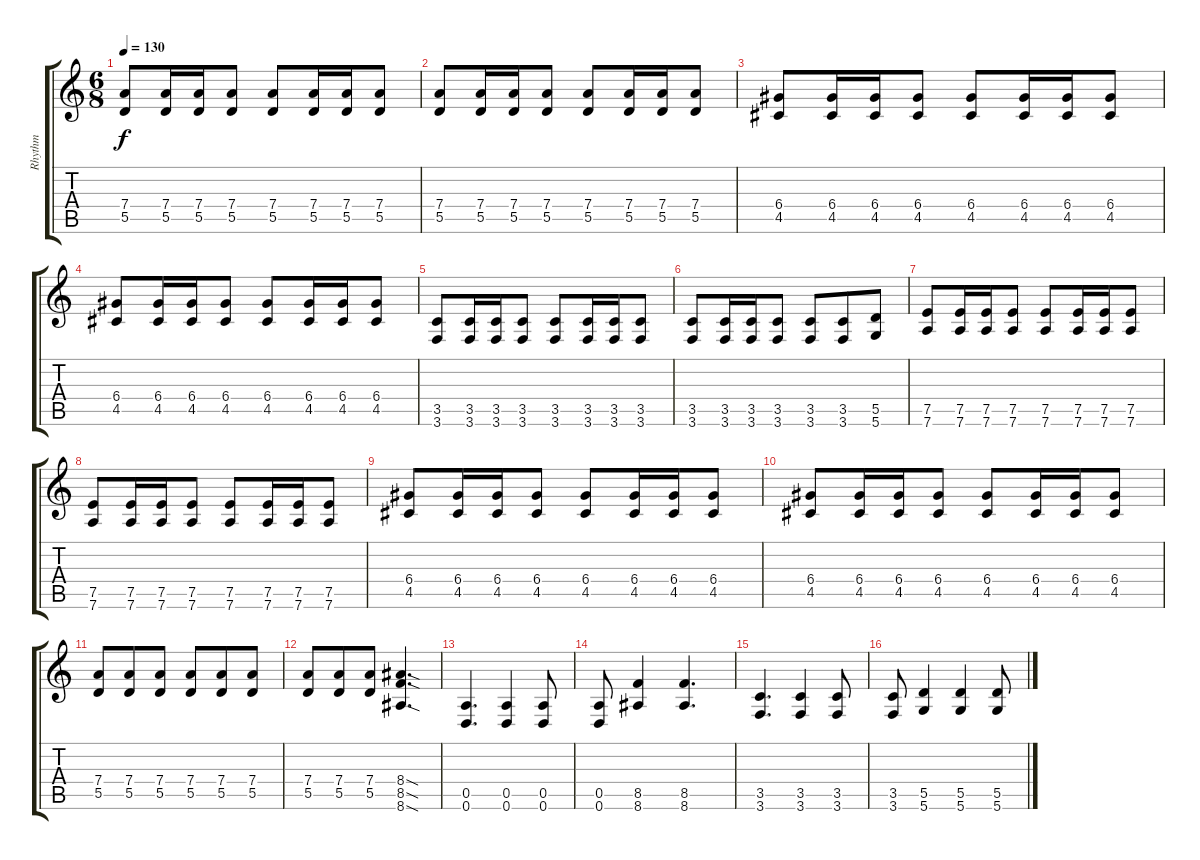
\track ("Rhythm" "Rhythm") {instrument distortionguitar}
\staff {score tabs}
\tuning (E4 B3 G3 D3 A2 D2) {hide}
\ts (6 8)
\tempo 130
\clef g2
\ks c
(7.4 5.5).8{dy f} (7.4 5.5).16 (7.4 5.5).16 (7.4 5.5).8 (7.4 5.5).8 (7.4 5.5).16 (7.4 5.5).16 (7.4 5.5).8 |
(7.4 5.5).8 (7.4 5.5).16 (7.4 5.5).16 (7.4 5.5).8 (7.4 5.5).8 (7.4 5.5).16 (7.4 5.5).16 (7.4 5.5).8 |
(6.4 4.5).8 (6.4 4.5).16 (6.4 4.5).16 (6.4 4.5).8 (6.4 4.5).8 (6.4 4.5).16 (6.4 4.5).16 (6.4 4.5).8 |
(6.4 4.5).8 (6.4 4.5).16 (6.4 4.5).16 (6.4 4.5).8 (6.4 4.5).8 (6.4 4.5).16 (6.4 4.5).16 (6.4 4.5).8 |
(3.5 3.6).8 (3.5 3.6).16 (3.5 3.6).16 (3.5 3.6).8 (3.5 3.6).8 (3.5 3.6).16 (3.5 3.6).16 (3.5 3.6).8 |
(3.5 3.6).8 (3.5 3.6).16 (3.5 3.6).16 (3.5 3.6).8 (3.5 3.6).8 (3.5 3.6).8 (5.5 5.6).8 |
(7.5 7.6).8 (7.5 7.6).16 (7.5 7.6).16 (7.5 7.6).8 (7.5 7.6).8 (7.5 7.6).16 (7.5 7.6).16 (7.5 7.6).8 |
(7.5 7.6).8 (7.5 7.6).16 (7.5 7.6).16 (7.5 7.6).8 (7.5 7.6).8 (7.5 7.6).16 (7.5 7.6).16 (7.5 7.6).8 |
(6.4 4.5).8 (6.4 4.5).16 (6.4 4.5).16 (6.4 4.5).8 (6.4 4.5).8 (6.4 4.5).16 (6.4 4.5).16 (6.4 4.5).8 |
(6.4 4.5).8 (6.4 4.5).16 (6.4 4.5).16 (6.4 4.5).8 (6.4 4.5).8 (6.4 4.5).16 (6.4 4.5).16 (6.4 4.5).8 |
(7.4 5.5).8 (7.4 5.5).8 (7.4 5.5).8 (7.4 5.5).8 (7.4 5.5).8 (7.4 5.5).8 |
(7.4 5.5).8 (7.4 5.5).8 (7.4 5.5).8 (8.4{sod} 8.5{sod} 8.6{sod}).4{d} |
(0.5 0.6).4{d} (0.5 0.6).4 (0.5 0.6).8 |
(0.5 0.6).8 (8.5 8.6).4 (8.5 8.6).4{d} |
(3.5 3.6).4{d} (3.5 3.6).4 (3.5 3.6).8 |
(3.5 3.6).8 (5.5 5.6).4 (5.5 5.6).4 (5.5 5.6).8
